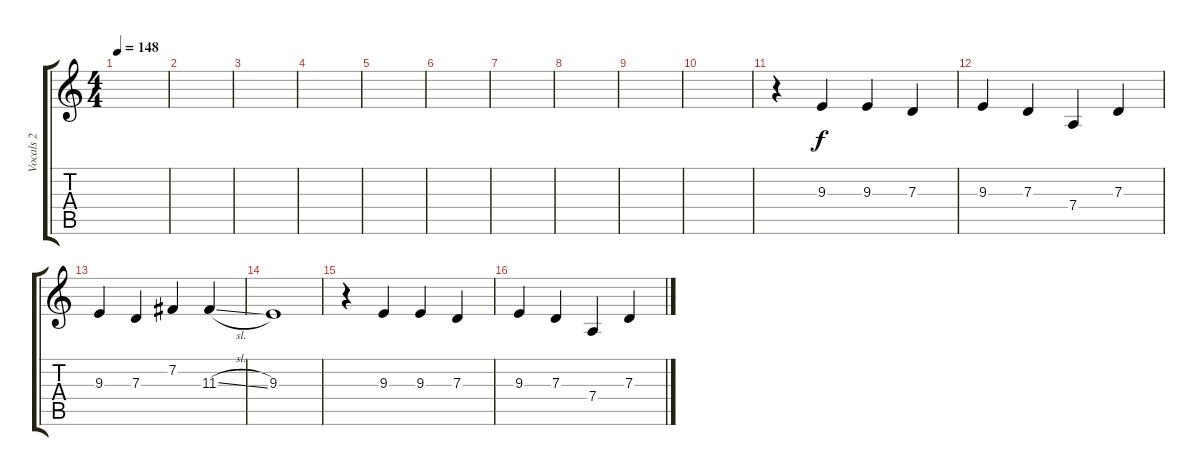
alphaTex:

\track ("Vocals 2" "Vocals 2") {instrument tenorsax}
\staff {score tabs}
\tuning (E4 B3 G3 D3 A2 E2) {hide}
\ts (4 4)
\tempo 148
\clef g2
\ks c
|
|
|
|
|
|
|
|
|
|
r.4 9.3.4 9.3.4 7.3.4 |
9.3.4 7.3.4 7.4.4 7.3.4 |
9.3.4 7.3.4 7.2.4 11.3{sl}.4 |
9.3.1 |
r.4 9.3.4 9.3.4 7.3.4 |
9.3.4 7.3.4 7.4.4 7.3.4
